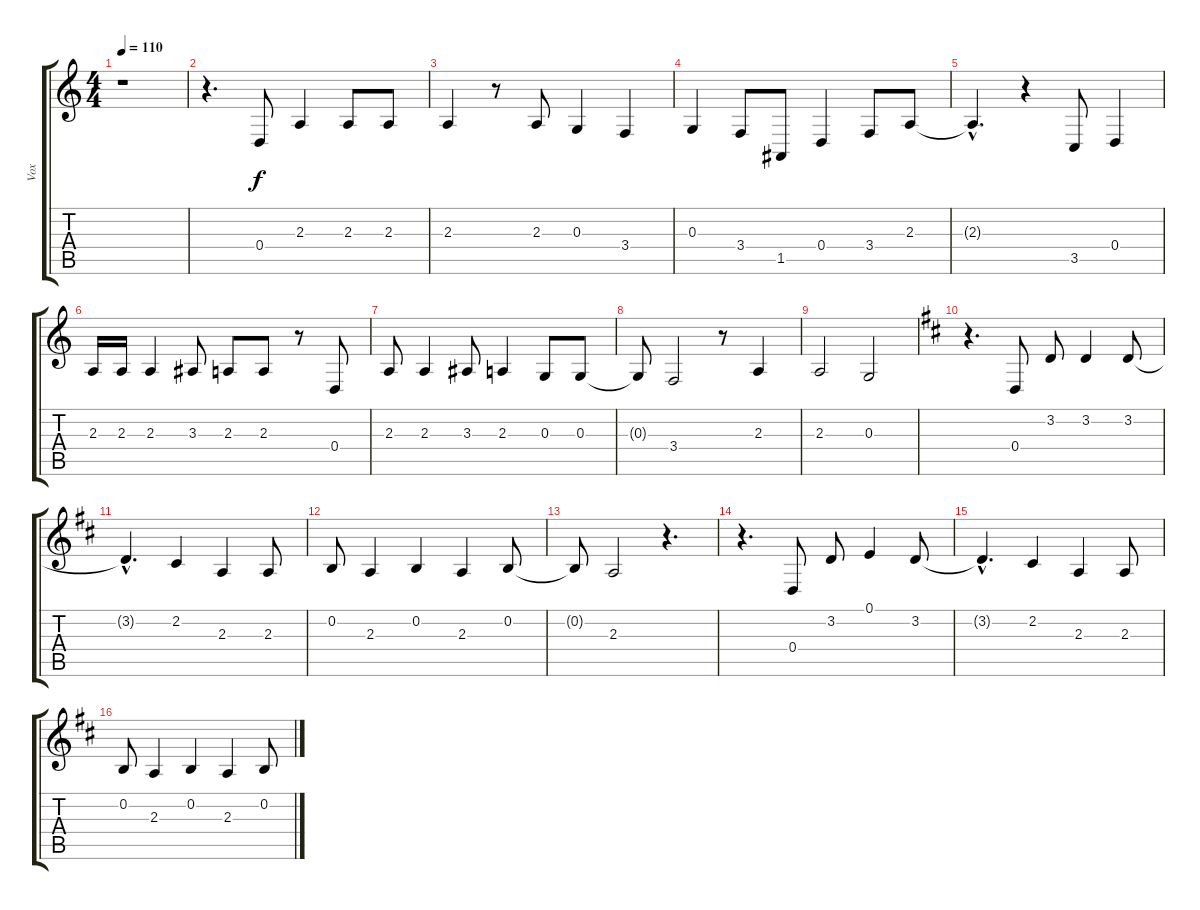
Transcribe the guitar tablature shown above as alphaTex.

\track ("Vox" "Vox") {instrument harmonica}
\staff {score tabs}
\tuning (E4 B3 G3 D3 A2 E2) {hide}
\ts (4 4)
\tempo 110
\clef g2
\ks c
r.1{dy f} |
r.4{d} 0.4.8 2.3.4 2.3.8 2.3.8 |
2.3.4 r.8 2.3.8 0.3.4 3.4.4 |
0.3.4 3.4.8 1.5.8 0.4.4 3.4.8 2.3.8 |
2.3{hac t}.4{d} r.4 3.5.8 0.4.4 |
2.3.16 2.3.16 2.3.4 3.3.8 2.3.8 2.3.8 r.8 0.4.8 |
2.3.8 2.3.4 3.3.8 2.3.4 0.3.8 0.3.8 |
0.3{t}.8 3.4.2 r.8 2.3.4 |
2.3.2 0.3.2 |
\ks d
r.4{d} 0.4.8 3.2.8 3.2.4 3.2.8 |
3.2{hac t}.4{d} 2.2.4 2.3.4 2.3.8 |
0.2.8 2.3.4 0.2.4 2.3.4 0.2.8 |
0.2{t}.8 2.3.2 r.4{d} |
r.4{d} 0.4.8 3.2.8 0.1.4 3.2.8 |
3.2{hac t}.4{d} 2.2.4 2.3.4 2.3.8 |
0.2.8 2.3.4 0.2.4 2.3.4 0.2.8
